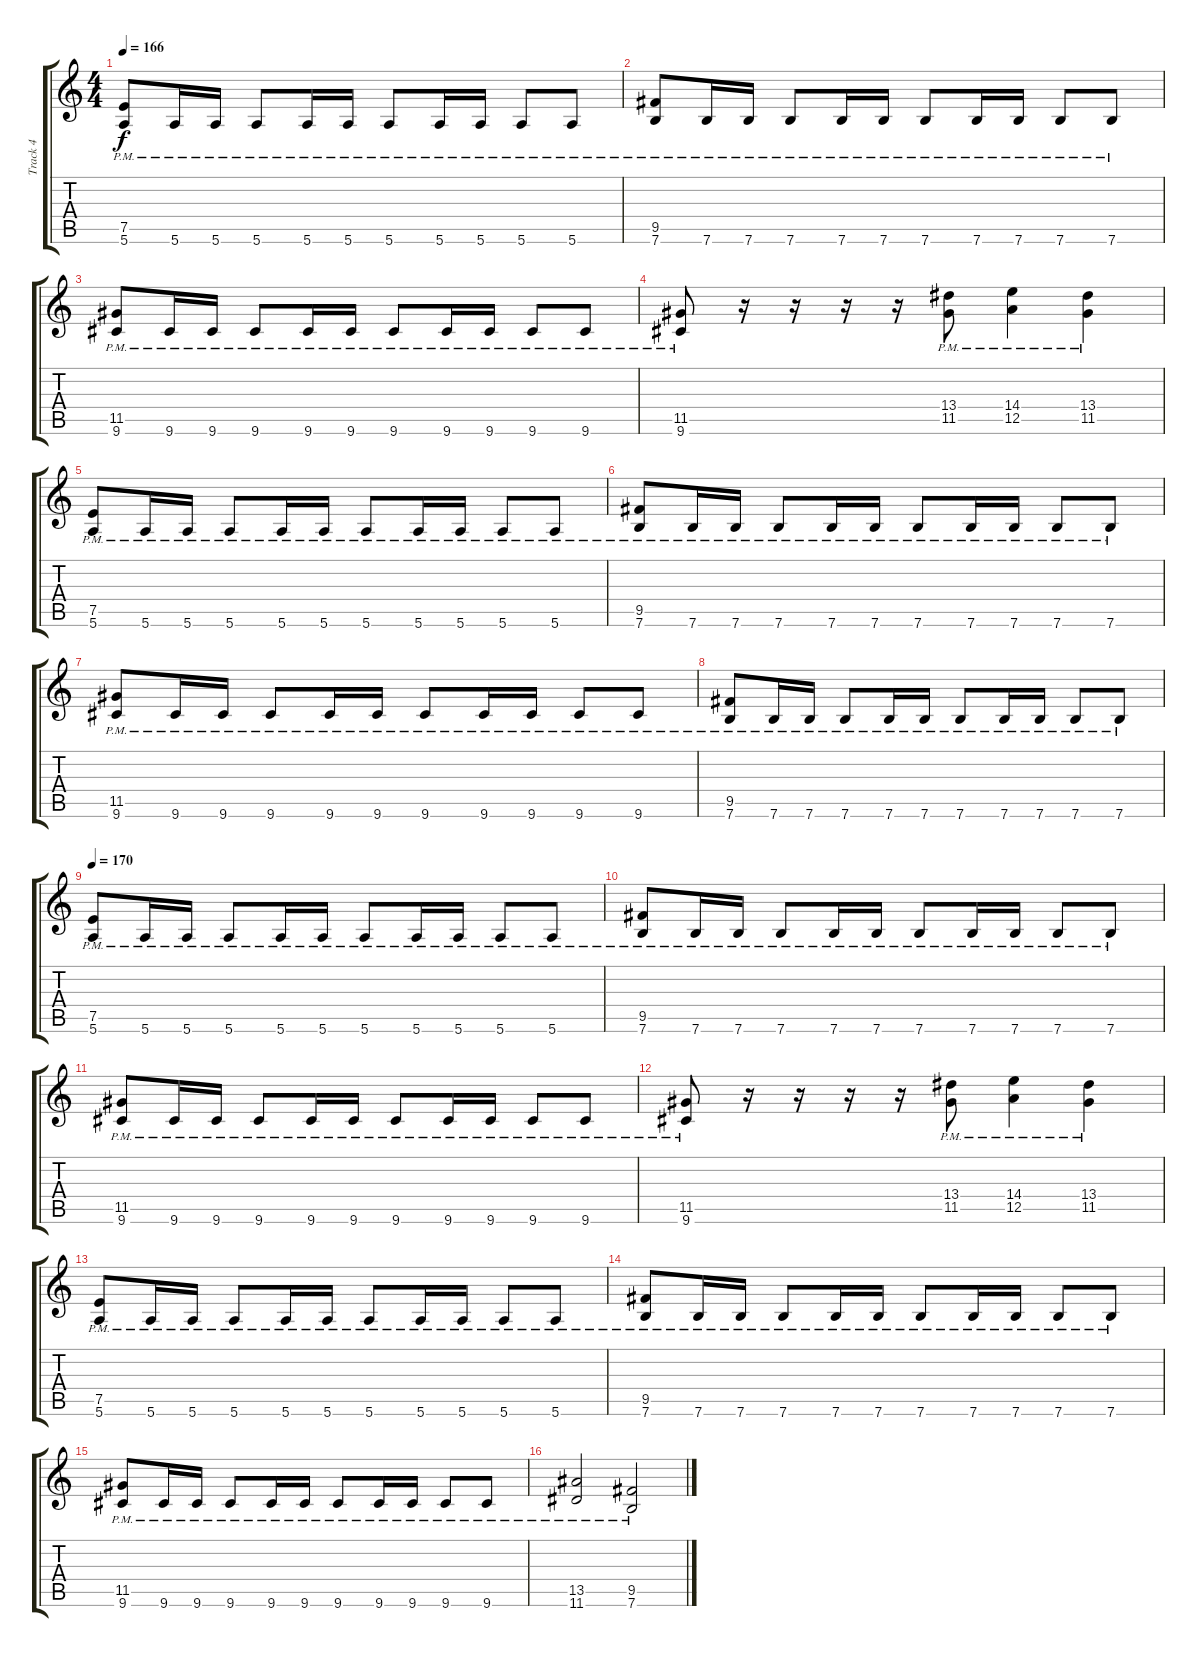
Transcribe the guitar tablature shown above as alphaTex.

\track ("Track 4" "Track 4") {instrument distortionguitar}
\staff {score tabs}
\tuning (E4 B3 G3 D3 A2 E2) {hide}
\ts (4 4)
\tempo 166
\clef g2
\ks c
(7.5{pm} 5.6{pm}).8{dy f} 5.6{pm}.16 5.6{pm}.16 5.6{pm}.8 5.6{pm}.16 5.6{pm}.16 5.6{pm}.8 5.6{pm}.16 5.6{pm}.16 5.6{pm}.8 5.6{pm}.8 |
(9.5{pm} 7.6{pm}).8 7.6{pm}.16 7.6{pm}.16 7.6{pm}.8 7.6{pm}.16 7.6{pm}.16 7.6{pm}.8 7.6{pm}.16 7.6{pm}.16 7.6{pm}.8 7.6{pm}.8 |
(11.5{pm} 9.6{pm}).8 9.6{pm}.16 9.6{pm}.16 9.6{pm}.8 9.6{pm}.16 9.6{pm}.16 9.6{pm}.8 9.6{pm}.16 9.6{pm}.16 9.6{pm}.8 9.6{pm}.8 |
(11.5{pm} 9.6{pm}).8 r.16 r.16 r.16 r.16 (13.4{pm} 11.5{pm}).8 (14.4{pm} 12.5{pm}).4 (13.4{pm} 11.5{pm}).4 |
(7.5{pm} 5.6{pm}).8 5.6{pm}.16 5.6{pm}.16 5.6{pm}.8 5.6{pm}.16 5.6{pm}.16 5.6{pm}.8 5.6{pm}.16 5.6{pm}.16 5.6{pm}.8 5.6{pm}.8 |
(9.5{pm} 7.6{pm}).8 7.6{pm}.16 7.6{pm}.16 7.6{pm}.8 7.6{pm}.16 7.6{pm}.16 7.6{pm}.8 7.6{pm}.16 7.6{pm}.16 7.6{pm}.8 7.6{pm}.8 |
(11.5{pm} 9.6{pm}).8 9.6{pm}.16 9.6{pm}.16 9.6{pm}.8 9.6{pm}.16 9.6{pm}.16 9.6{pm}.8 9.6{pm}.16 9.6{pm}.16 9.6{pm}.8 9.6{pm}.8 |
(9.5{pm} 7.6{pm}).8 7.6{pm}.16 7.6{pm}.16 7.6{pm}.8 7.6{pm}.16 7.6{pm}.16 7.6{pm}.8 7.6{pm}.16 7.6{pm}.16 7.6{pm}.8 7.6{pm}.8 |
\tempo 170
(7.5{pm} 5.6{pm}).8 5.6{pm}.16 5.6{pm}.16 5.6{pm}.8 5.6{pm}.16 5.6{pm}.16 5.6{pm}.8 5.6{pm}.16 5.6{pm}.16 5.6{pm}.8 5.6{pm}.8 |
(9.5{pm} 7.6{pm}).8 7.6{pm}.16 7.6{pm}.16 7.6{pm}.8 7.6{pm}.16 7.6{pm}.16 7.6{pm}.8 7.6{pm}.16 7.6{pm}.16 7.6{pm}.8 7.6{pm}.8 |
(11.5{pm} 9.6{pm}).8 9.6{pm}.16 9.6{pm}.16 9.6{pm}.8 9.6{pm}.16 9.6{pm}.16 9.6{pm}.8 9.6{pm}.16 9.6{pm}.16 9.6{pm}.8 9.6{pm}.8 |
(11.5{pm} 9.6{pm}).8 r.16 r.16 r.16 r.16 (13.4{pm} 11.5{pm}).8 (14.4{pm} 12.5{pm}).4 (13.4{pm} 11.5{pm}).4 |
(7.5{pm} 5.6{pm}).8 5.6{pm}.16 5.6{pm}.16 5.6{pm}.8 5.6{pm}.16 5.6{pm}.16 5.6{pm}.8 5.6{pm}.16 5.6{pm}.16 5.6{pm}.8 5.6{pm}.8 |
(9.5{pm} 7.6{pm}).8 7.6{pm}.16 7.6{pm}.16 7.6{pm}.8 7.6{pm}.16 7.6{pm}.16 7.6{pm}.8 7.6{pm}.16 7.6{pm}.16 7.6{pm}.8 7.6{pm}.8 |
(11.5{pm} 9.6{pm}).8 9.6{pm}.16 9.6{pm}.16 9.6{pm}.8 9.6{pm}.16 9.6{pm}.16 9.6{pm}.8 9.6{pm}.16 9.6{pm}.16 9.6{pm}.8 9.6{pm}.8 |
(13.5{pm} 11.6{pm}).2 (9.5{pm} 7.6{pm}).2
